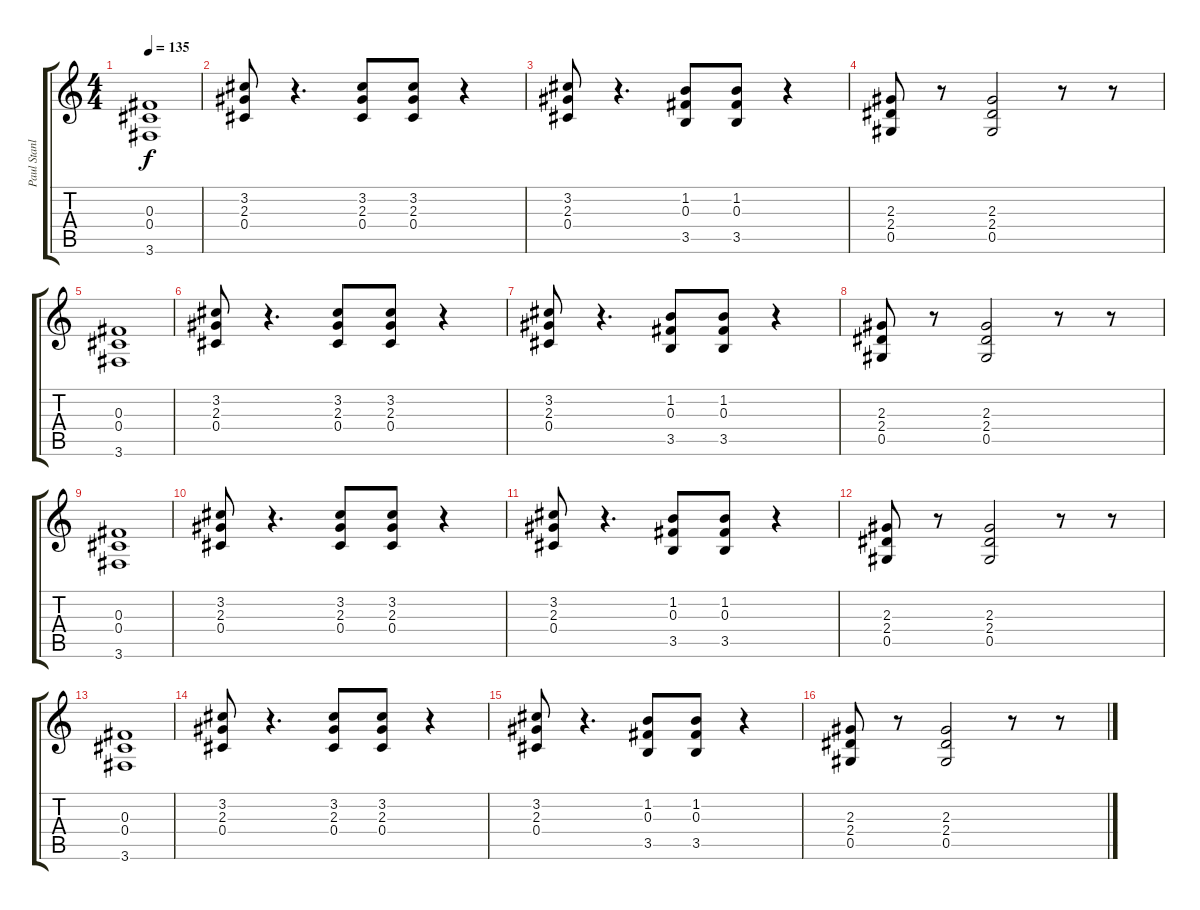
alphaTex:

\track ("Paul Stanley" "Paul Stanl") {instrument distortionguitar}
\staff {score tabs}
\tuning (Eb4 Bb3 Gb3 Db3 Ab2 Eb2) {hide}
\ts (4 4)
\tempo 135
\clef g2
\ks c
(0.3 0.4 3.6).1{dy f} |
(3.2 2.3 0.4).8 r.4{d} (3.2 2.3 0.4).8 (3.2 2.3 0.4).8 r.4 |
(3.2 2.3 0.4).8 r.4{d} (1.2 0.3 3.5).8 (1.2 0.3 3.5).8 r.4 |
(2.3 2.4 0.5).8 r.8 (2.3 2.4 0.5).2 r.8 r.8 |
(0.3 0.4 3.6).1 |
(3.2 2.3 0.4).8 r.4{d} (3.2 2.3 0.4).8 (3.2 2.3 0.4).8 r.4 |
(3.2 2.3 0.4).8 r.4{d} (1.2 0.3 3.5).8 (1.2 0.3 3.5).8 r.4 |
(2.3 2.4 0.5).8 r.8 (2.3 2.4 0.5).2 r.8 r.8 |
(0.3 0.4 3.6).1 |
(3.2 2.3 0.4).8 r.4{d} (3.2 2.3 0.4).8 (3.2 2.3 0.4).8 r.4 |
(3.2 2.3 0.4).8 r.4{d} (1.2 0.3 3.5).8 (1.2 0.3 3.5).8 r.4 |
(2.3 2.4 0.5).8 r.8 (2.3 2.4 0.5).2 r.8 r.8 |
(0.3 0.4 3.6).1 |
(3.2 2.3 0.4).8 r.4{d} (3.2 2.3 0.4).8 (3.2 2.3 0.4).8 r.4 |
(3.2 2.3 0.4).8 r.4{d} (1.2 0.3 3.5).8 (1.2 0.3 3.5).8 r.4 |
(2.3 2.4 0.5).8 r.8 (2.3 2.4 0.5).2 r.8 r.8
